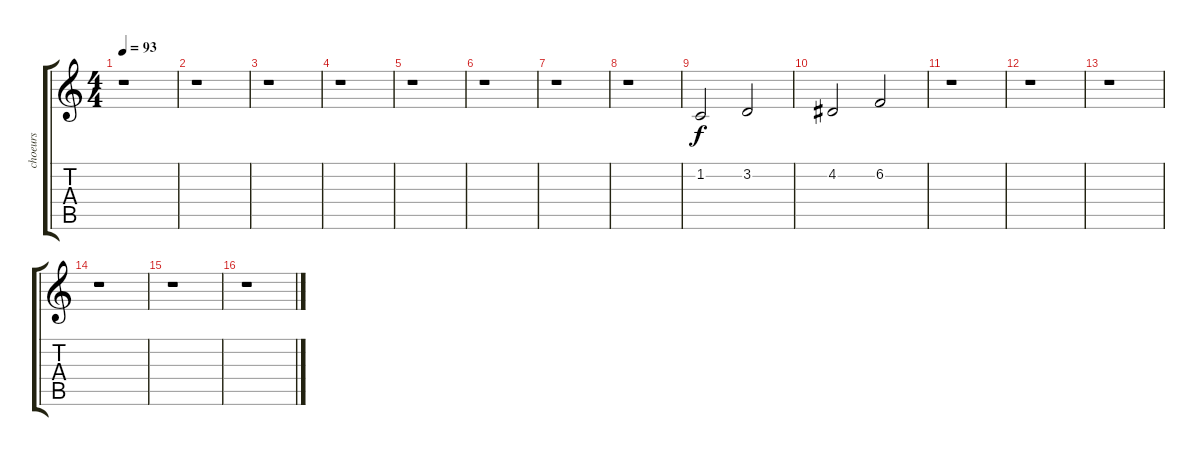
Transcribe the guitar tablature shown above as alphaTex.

\track ("choeurs" "choeurs") {instrument stringensemble1}
\staff {score tabs}
\tuning (E4 B3 G3 D3 A2 E2) {hide}
\ts (4 4)
\tempo 93
\clef g2
\ks c
r.1{dy f instrument stringensemble1} |
r.1 |
r.1 |
r.1 |
r.1 |
r.1 |
r.1 |
r.1 |
1.2.2 3.2.2 |
4.2.2 6.2.2 |
r.1 |
r.1 |
r.1 |
r.1 |
r.1 |
r.1
